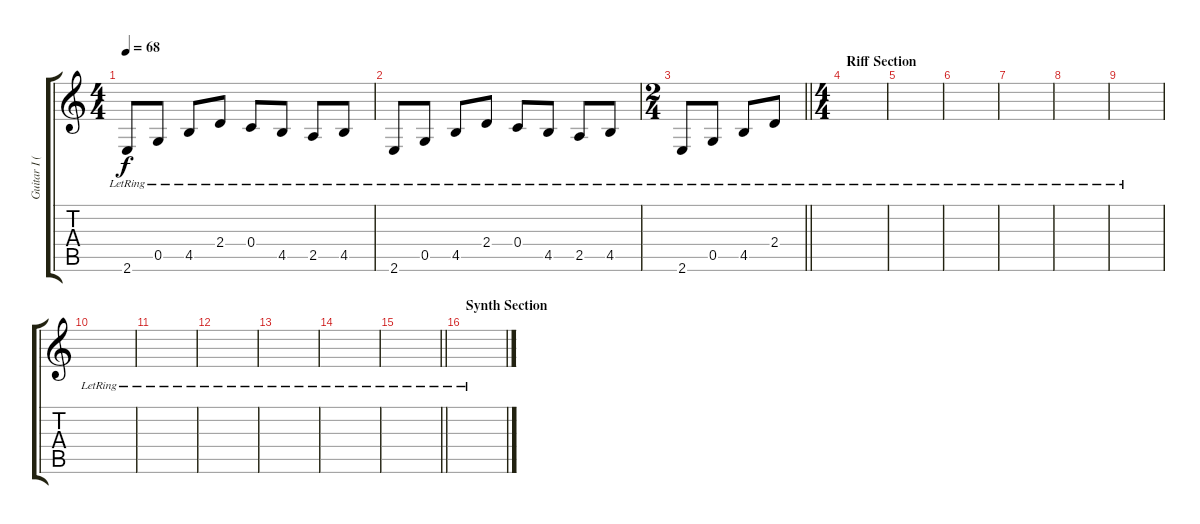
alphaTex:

\track ("Guitar I (Acoustic)" "Guitar I (") {instrument acousticguitarsteel}
\staff {score tabs}
\tuning (D4 A3 F3 C3 G2 D2) {hide}
\ts (4 4)
\tempo 68
\clef g2
\ks c
2.6{lr}.8{dy f} 0.5{lr}.8 4.5{lr}.8 2.4{lr}.8 0.4{lr}.8 4.5{lr}.8 2.5{lr}.8 4.5{lr}.8 |
2.6{lr}.8 0.5{lr}.8 4.5{lr}.8 2.4{lr}.8 0.4{lr}.8 4.5{lr}.8 2.5{lr}.8 4.5{lr}.8 |
\ts (2 4)
\barLineRight lightlight
2.6{lr}.8 0.5{lr}.8 4.5{lr}.8 2.4{lr}.8 |
\ts (4 4)
\section ("" "Riff Section")
|
|
|
|
|
|
|
|
|
|
|
\barLineRight lightlight
|
\section ("" "Synth Section")
